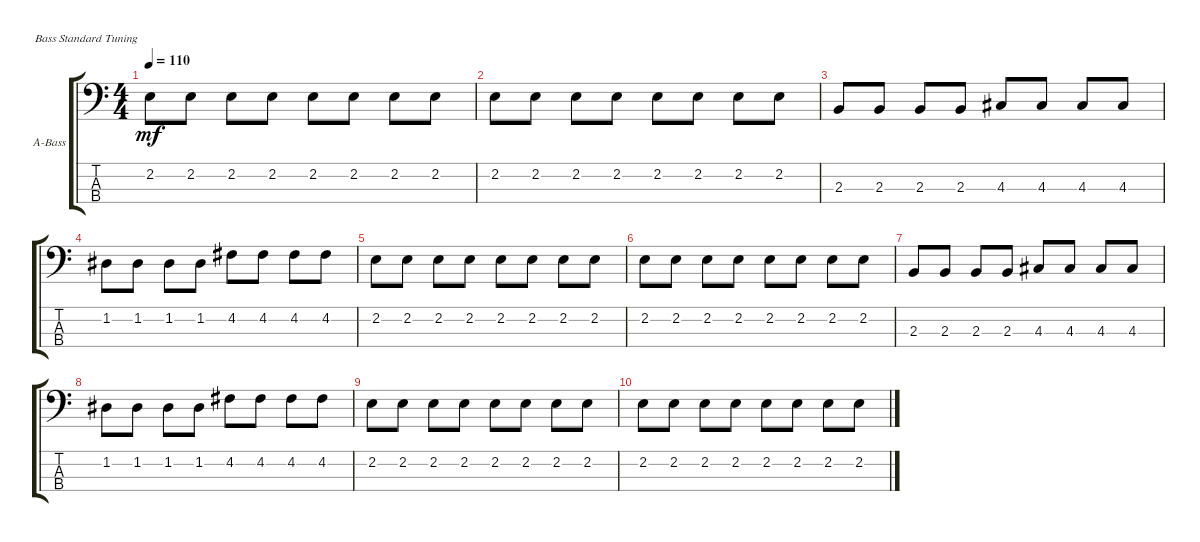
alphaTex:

\defaultSystemsLayout 4
\bracketExtendMode groupsimilarinstruments
\firstSystemTrackNameOrientation horizontal
\otherSystemsTrackNameOrientation horizontal
\track ("Acoustic Bass" "A-Bass") {instrument acousticbass}
\staff {score tabs}
\tuning (G2 D2 A1 E1)
\ts (4 4)
\tempo 110
\clef f4
\ks c
2.2.8{dy mf} 2.2.8 2.2.8 2.2.8 2.2.8 2.2.8 2.2.8 2.2.8 |
2.2.8 2.2.8 2.2.8 2.2.8 2.2.8 2.2.8 2.2.8 2.2.8 |
2.3.8 2.3.8 2.3.8 2.3.8 4.3.8 4.3.8 4.3.8 4.3.8 |
1.2.8 1.2.8 1.2.8 1.2.8 4.2.8 4.2.8 4.2.8 4.2.8 |
2.2.8 2.2.8 2.2.8 2.2.8 2.2.8 2.2.8 2.2.8 2.2.8 |
2.2.8 2.2.8 2.2.8 2.2.8 2.2.8 2.2.8 2.2.8 2.2.8 |
2.3.8 2.3.8 2.3.8 2.3.8 4.3.8 4.3.8 4.3.8 4.3.8 |
1.2.8 1.2.8 1.2.8 1.2.8 4.2.8 4.2.8 4.2.8 4.2.8 |
2.2.8 2.2.8 2.2.8 2.2.8 2.2.8 2.2.8 2.2.8 2.2.8 |
2.2.8 2.2.8 2.2.8 2.2.8 2.2.8 2.2.8 2.2.8 2.2.8
